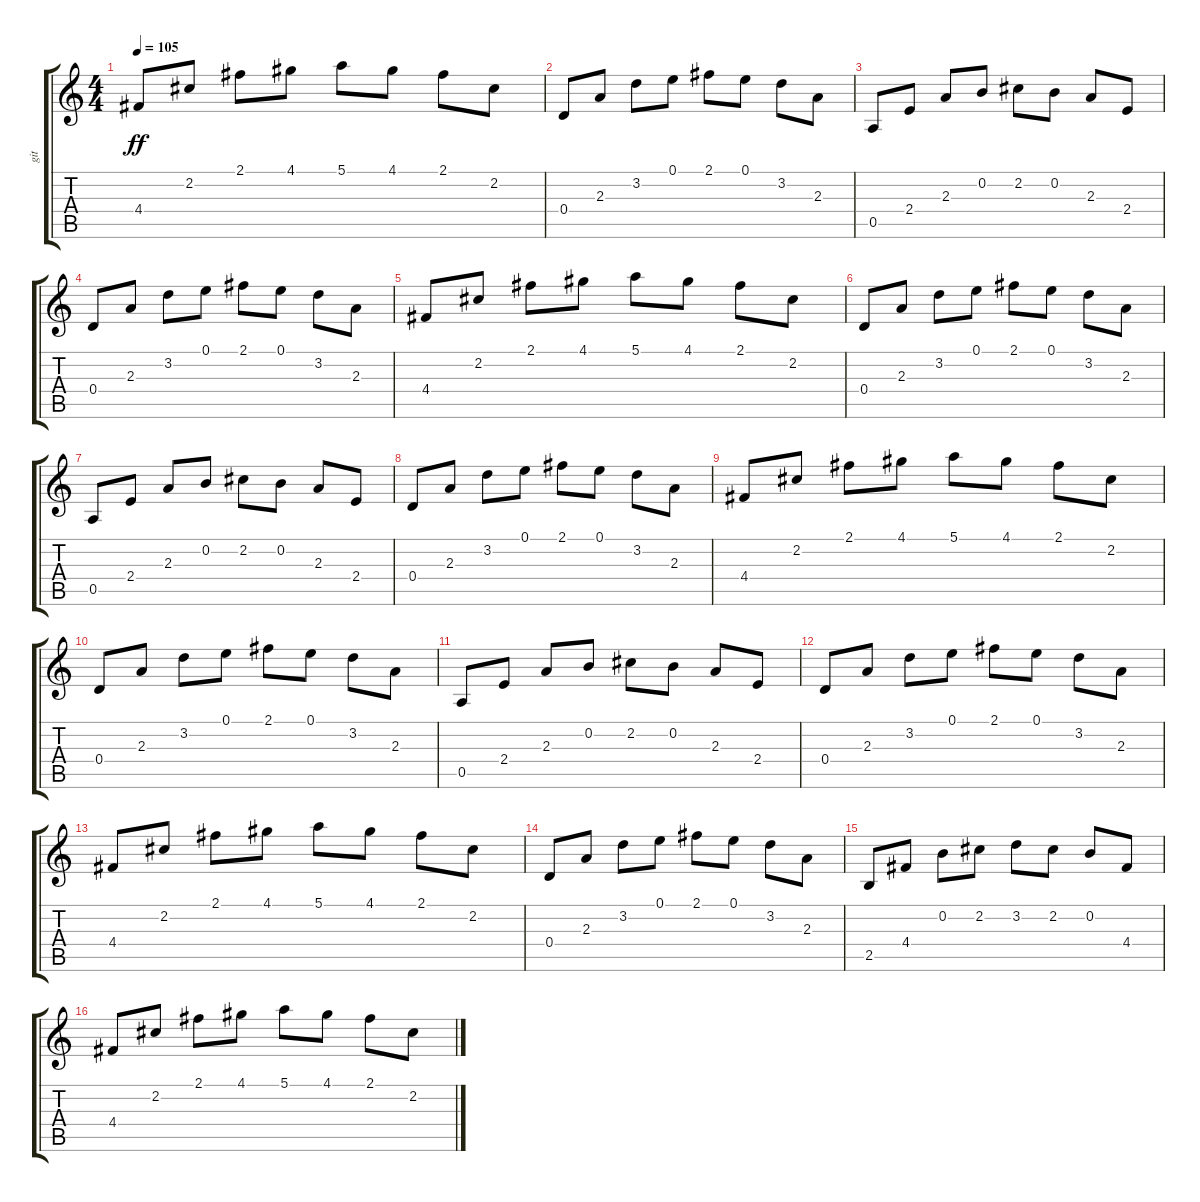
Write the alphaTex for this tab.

\track ("git" "git") {instrument electricguitarclean}
\staff {score tabs}
\tuning (E4 B3 G3 D3 A2 E2) {hide}
\ts (4 4)
\tempo 105
\clef g2
\ks c
4.4.8{dy ff} 2.2.8 2.1.8 4.1.8 5.1.8 4.1.8 2.1.8 2.2.8 |
0.4.8 2.3.8 3.2.8 0.1.8 2.1.8 0.1.8 3.2.8 2.3.8 |
0.5.8 2.4.8 2.3.8 0.2.8 2.2.8 0.2.8 2.3.8 2.4.8 |
0.4.8 2.3.8 3.2.8 0.1.8 2.1.8 0.1.8 3.2.8 2.3.8 |
4.4.8 2.2.8 2.1.8 4.1.8 5.1.8 4.1.8 2.1.8 2.2.8 |
0.4.8 2.3.8 3.2.8 0.1.8 2.1.8 0.1.8 3.2.8 2.3.8 |
0.5.8 2.4.8 2.3.8 0.2.8 2.2.8 0.2.8 2.3.8 2.4.8 |
0.4.8 2.3.8 3.2.8 0.1.8 2.1.8 0.1.8 3.2.8 2.3.8 |
4.4.8 2.2.8 2.1.8 4.1.8 5.1.8 4.1.8 2.1.8 2.2.8 |
0.4.8 2.3.8 3.2.8 0.1.8 2.1.8 0.1.8 3.2.8 2.3.8 |
0.5.8 2.4.8 2.3.8 0.2.8 2.2.8 0.2.8 2.3.8 2.4.8 |
0.4.8 2.3.8 3.2.8 0.1.8 2.1.8 0.1.8 3.2.8 2.3.8 |
4.4.8 2.2.8 2.1.8 4.1.8 5.1.8 4.1.8 2.1.8 2.2.8 |
0.4.8 2.3.8 3.2.8 0.1.8 2.1.8 0.1.8 3.2.8 2.3.8 |
2.5.8 4.4.8 0.2.8 2.2.8 3.2.8 2.2.8 0.2.8 4.4.8 |
4.4.8 2.2.8 2.1.8 4.1.8 5.1.8 4.1.8 2.1.8 2.2.8
